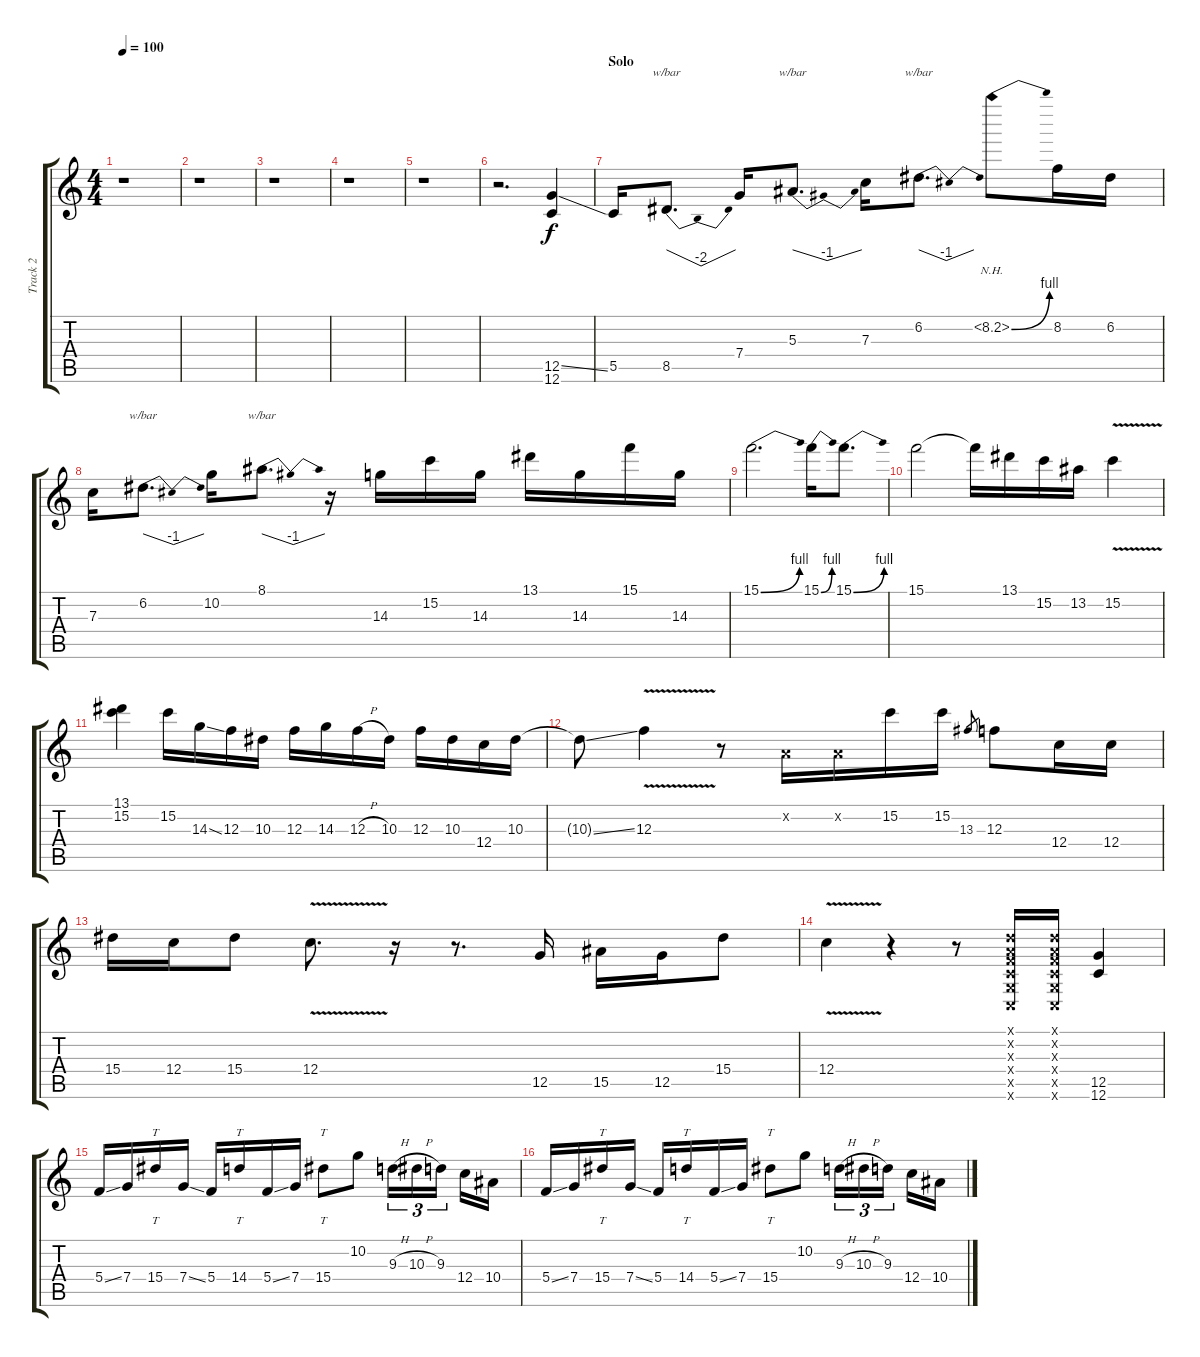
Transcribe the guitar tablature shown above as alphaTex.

\track ("Track 2" "Track 2") {instrument electricguitarclean}
\staff {score tabs}
\tuning (D4 A3 F3 C3 G2 C2) {hide}
\ts (4 4)
\tempo 100
\clef g2
\ks c
r.1{dy f} |
r.1 |
r.1 |
r.1 |
r.1 |
r.2{d} (12.5{ss} 12.6).4 |
\section ("" "Solo")
5.5.16 8.5.8{d tbe (dip default 0 0 30 -8 60 0)} 7.4.16 5.3.8{d tbe (dip default 0 0 30 -4 60 0)} 7.3.16 6.2.8{d tbe (dip default 0 0 30 -4 60 0)} 8.2{be (bend 0 0 60 4) nh}.8 8.2.16 6.2.16 |
7.3.16 6.2.8{d tbe (dip default 0 0 30 -4 60 0)} 10.2.16 8.1.8{d tbe (dip default 0 0 30 -4 60 0)} r.16 14.3.16 15.2.16 14.3.16 13.1.16 14.3.16 15.1.16 14.3.16 |
15.1{be (bend 0 0 60 4)}.2{d} 15.1{be (bend 0 0 60 4)}.16 15.1{be (bend 0 0 60 4)}.8{d} |
15.1.2 15.1{t}.16 13.1.16 15.2.16 13.2.16 15.2{v}.4 |
(13.1 15.2).4 15.2.16 14.3{ss}.16 12.3.16 10.3.16 12.3.16 14.3.16 12.3{h}.16 10.3.16 12.3.16 10.3.16 12.4.16 10.3.16 |
10.3{ss t}.8 12.3{v}.4 r.8 0.2{x}.16 0.2{x}.16 15.2.16 15.2.16 13.3.8{gr} 12.3.8 12.4.16 12.4.16 |
15.4.16 12.4.16 15.4.8 12.4{v}.8{d} r.16 r.8{d} 12.5.16 15.5.16 12.5.16 15.4.8 |
12.4{v}.4 r.4 r.8 (0.1{x} 0.2{x} 0.3{x} 0.4{x} 0.5{x} 0.6{x}).16 (0.1{x} 0.2{x} 0.3{x} 0.4{x} 0.5{x} 0.6{x}).16 (12.5 12.6).4 |
5.4{ss}.16 7.4.16 15.4.16{tt} 7.4{ss}.16 5.4.16 14.4.16{tt} 5.4{ss}.16 7.4.16 15.4.8{tt} 10.2.8 9.3{h}.16{tu (3 2)} 10.3{h}.16{tu (3 2)} 9.3.16{tu (3 2)} 12.4.16 10.4.16 |
5.4{ss}.16 7.4.16 15.4.16{tt} 7.4{ss}.16 5.4.16 14.4.16{tt} 5.4{ss}.16 7.4.16 15.4.8{tt} 10.2.8 9.3{h}.16{tu (3 2)} 10.3{h}.16{tu (3 2)} 9.3.16{tu (3 2)} 12.4.16 10.4.16
